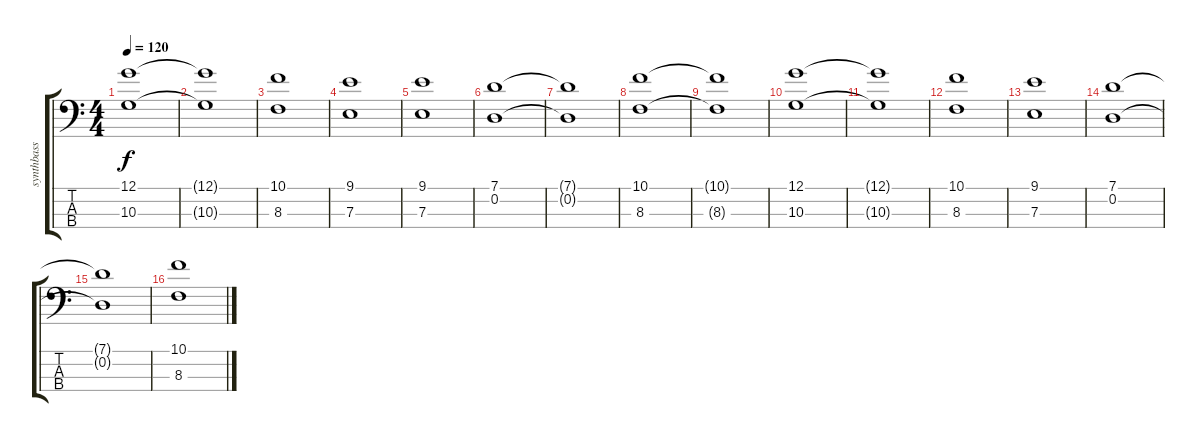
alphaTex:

\track ("synthbass 3         " "synthbass ") {instrument synthbass1}
\staff {score tabs}
\tuning (G2 D2 A1 E1) {hide}
\ts (4 4)
\tempo 120
\clef f4
\ks c
(12.1 10.3).1{dy f} |
(12.1{t} 10.3{t}).1 |
(10.1 8.3).1 |
(9.1 7.3).1 |
(9.1 7.3).1 |
(7.1 0.2).1 |
(7.1{t} 0.2{t}).1 |
(10.1 8.3).1 |
(10.1{t} 8.3{t}).1 |
(12.1 10.3).1 |
(12.1{t} 10.3{t}).1 |
(10.1 8.3).1 |
(9.1 7.3).1 |
(7.1 0.2).1 |
(7.1{t} 0.2{t}).1 |
(10.1 8.3).1
